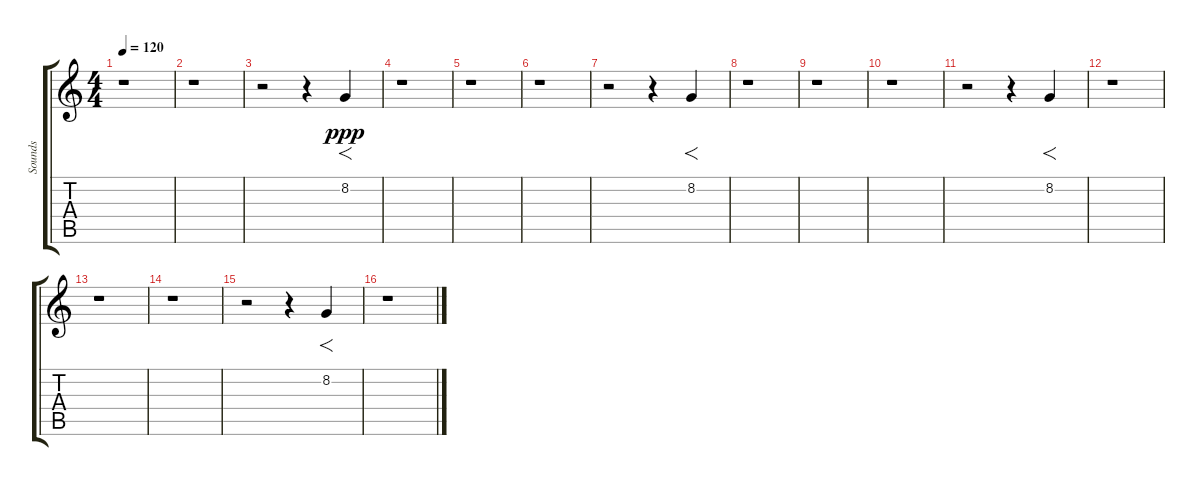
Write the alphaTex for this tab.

\track ("Sounds" "Sounds") {instrument marimba}
\staff {score tabs}
\tuning (E4 B3 G3 D3 A2 E2) {hide}
\ts (4 4)
\tempo 120
\clef g2
\ks c
r.1{dy ppp} |
r.1 |
r.2 r.4 8.2.4{f} |
r.1 |
r.1 |
r.1 |
r.2 r.4 8.2.4{f} |
r.1 |
r.1 |
r.1 |
r.2 r.4 8.2.4{f} |
r.1 |
r.1 |
r.1 |
r.2 r.4 8.2.4{f} |
r.1
